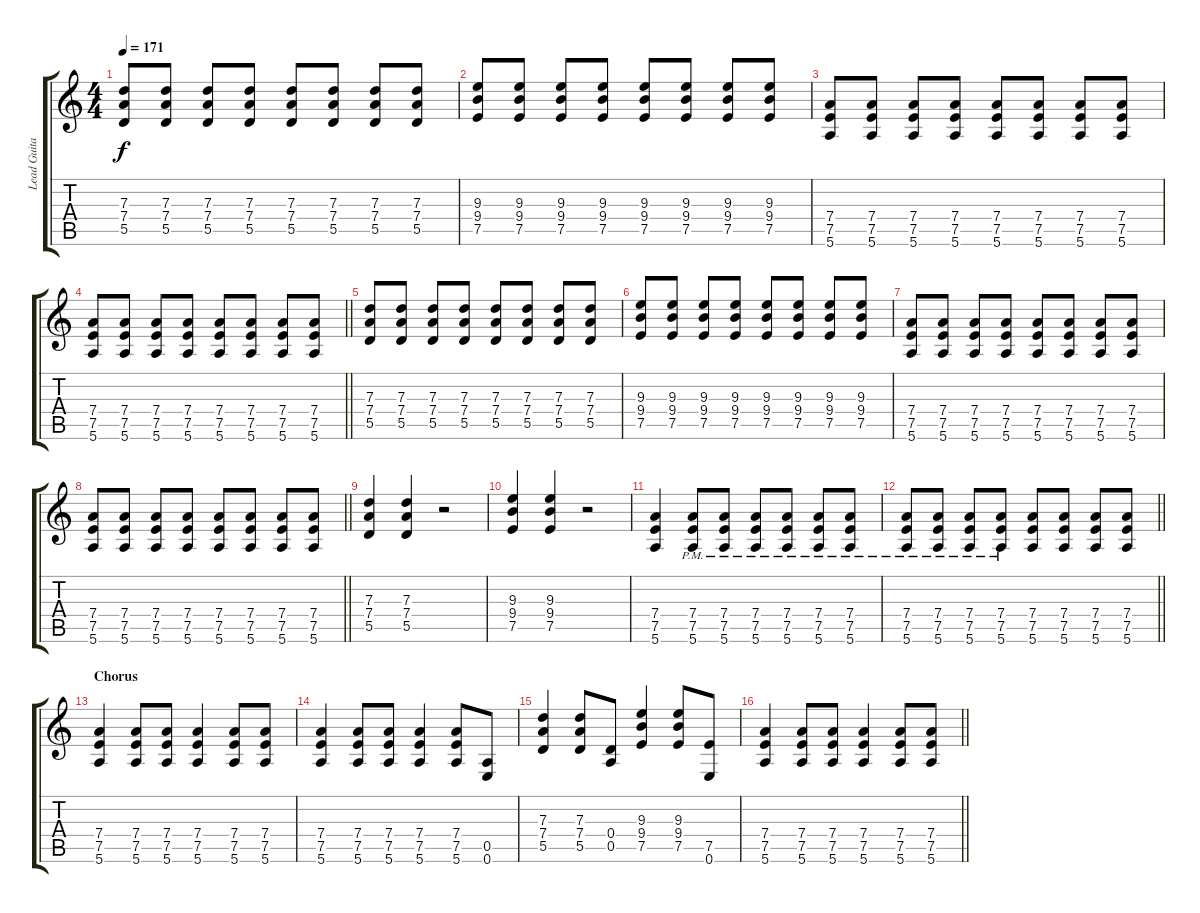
\track ("Lead Guitar - Bobby Kool" "Lead Guita") {instrument overdrivenguitar}
\staff {score tabs}
\tuning (E4 B3 G3 D3 A2 E2) {hide}
\ts (4 4)
\tempo 171
\clef g2
\ks c
(7.3 7.4 5.5).8{dy f} (7.3 7.4 5.5).8 (7.3 7.4 5.5).8 (7.3 7.4 5.5).8 (7.3 7.4 5.5).8 (7.3 7.4 5.5).8 (7.3 7.4 5.5).8 (7.3 7.4 5.5).8 |
(9.3 9.4 7.5).8 (9.3 9.4 7.5).8 (9.3 9.4 7.5).8 (9.3 9.4 7.5).8 (9.3 9.4 7.5).8 (9.3 9.4 7.5).8 (9.3 9.4 7.5).8 (9.3 9.4 7.5).8 |
(7.4 7.5 5.6).8 (7.4 7.5 5.6).8 (7.4 7.5 5.6).8 (7.4 7.5 5.6).8 (7.4 7.5 5.6).8 (7.4 7.5 5.6).8 (7.4 7.5 5.6).8 (7.4 7.5 5.6).8 |
\barLineRight lightlight
(7.4 7.5 5.6).8 (7.4 7.5 5.6).8 (7.4 7.5 5.6).8 (7.4 7.5 5.6).8 (7.4 7.5 5.6).8 (7.4 7.5 5.6).8 (7.4 7.5 5.6).8 (7.4 7.5 5.6).8 |
(7.3 7.4 5.5).8 (7.3 7.4 5.5).8 (7.3 7.4 5.5).8 (7.3 7.4 5.5).8 (7.3 7.4 5.5).8 (7.3 7.4 5.5).8 (7.3 7.4 5.5).8 (7.3 7.4 5.5).8 |
(9.3 9.4 7.5).8 (9.3 9.4 7.5).8 (9.3 9.4 7.5).8 (9.3 9.4 7.5).8 (9.3 9.4 7.5).8 (9.3 9.4 7.5).8 (9.3 9.4 7.5).8 (9.3 9.4 7.5).8 |
(7.4 7.5 5.6).8 (7.4 7.5 5.6).8 (7.4 7.5 5.6).8 (7.4 7.5 5.6).8 (7.4 7.5 5.6).8 (7.4 7.5 5.6).8 (7.4 7.5 5.6).8 (7.4 7.5 5.6).8 |
\barLineRight lightlight
(7.4 7.5 5.6).8 (7.4 7.5 5.6).8 (7.4 7.5 5.6).8 (7.4 7.5 5.6).8 (7.4 7.5 5.6).8 (7.4 7.5 5.6).8 (7.4 7.5 5.6).8 (7.4 7.5 5.6).8 |
(7.3 7.4 5.5).4 (7.3 7.4 5.5).4 r.2 |
(9.3 9.4 7.5).4 (9.3 9.4 7.5).4 r.2 |
(7.4 7.5 5.6).4 (7.4{pm} 7.5{pm} 5.6{pm}).8 (7.4{pm} 7.5{pm} 5.6{pm}).8 (7.4{pm} 7.5{pm} 5.6{pm}).8 (7.4{pm} 7.5{pm} 5.6{pm}).8 (7.4{pm} 7.5{pm} 5.6{pm}).8 (7.4{pm} 7.5{pm} 5.6{pm}).8 |
\barLineRight lightlight
(7.4{pm} 7.5{pm} 5.6{pm}).8 (7.4{pm} 7.5{pm} 5.6{pm}).8 (7.4{pm} 7.5{pm} 5.6{pm}).8 (7.4{pm} 7.5{pm} 5.6{pm}).8 (7.4 7.5 5.6).8 (7.4 7.5 5.6).8 (7.4 7.5 5.6).8 (7.4 7.5 5.6).8 |
\section ("" "Chorus")
(7.4 7.5 5.6).4 (7.4 7.5 5.6).8 (7.4 7.5 5.6).8 (7.4 7.5 5.6).4 (7.4 7.5 5.6).8 (7.4 7.5 5.6).8 |
(7.4 7.5 5.6).4 (7.4 7.5 5.6).8 (7.4 7.5 5.6).8 (7.4 7.5 5.6).4 (7.4 7.5 5.6).8 (0.5 0.6).8 |
(7.3 7.4 5.5).4 (7.3 7.4 5.5).8 (0.4 0.5).8 (9.3 9.4 7.5).4 (9.3 9.4 7.5).8 (7.5 0.6).8 |
\barLineRight lightlight
(7.4 7.5 5.6).4 (7.4 7.5 5.6).8 (7.4 7.5 5.6).8 (7.4 7.5 5.6).4 (7.4 7.5 5.6).8 (7.4 7.5 5.6).8
